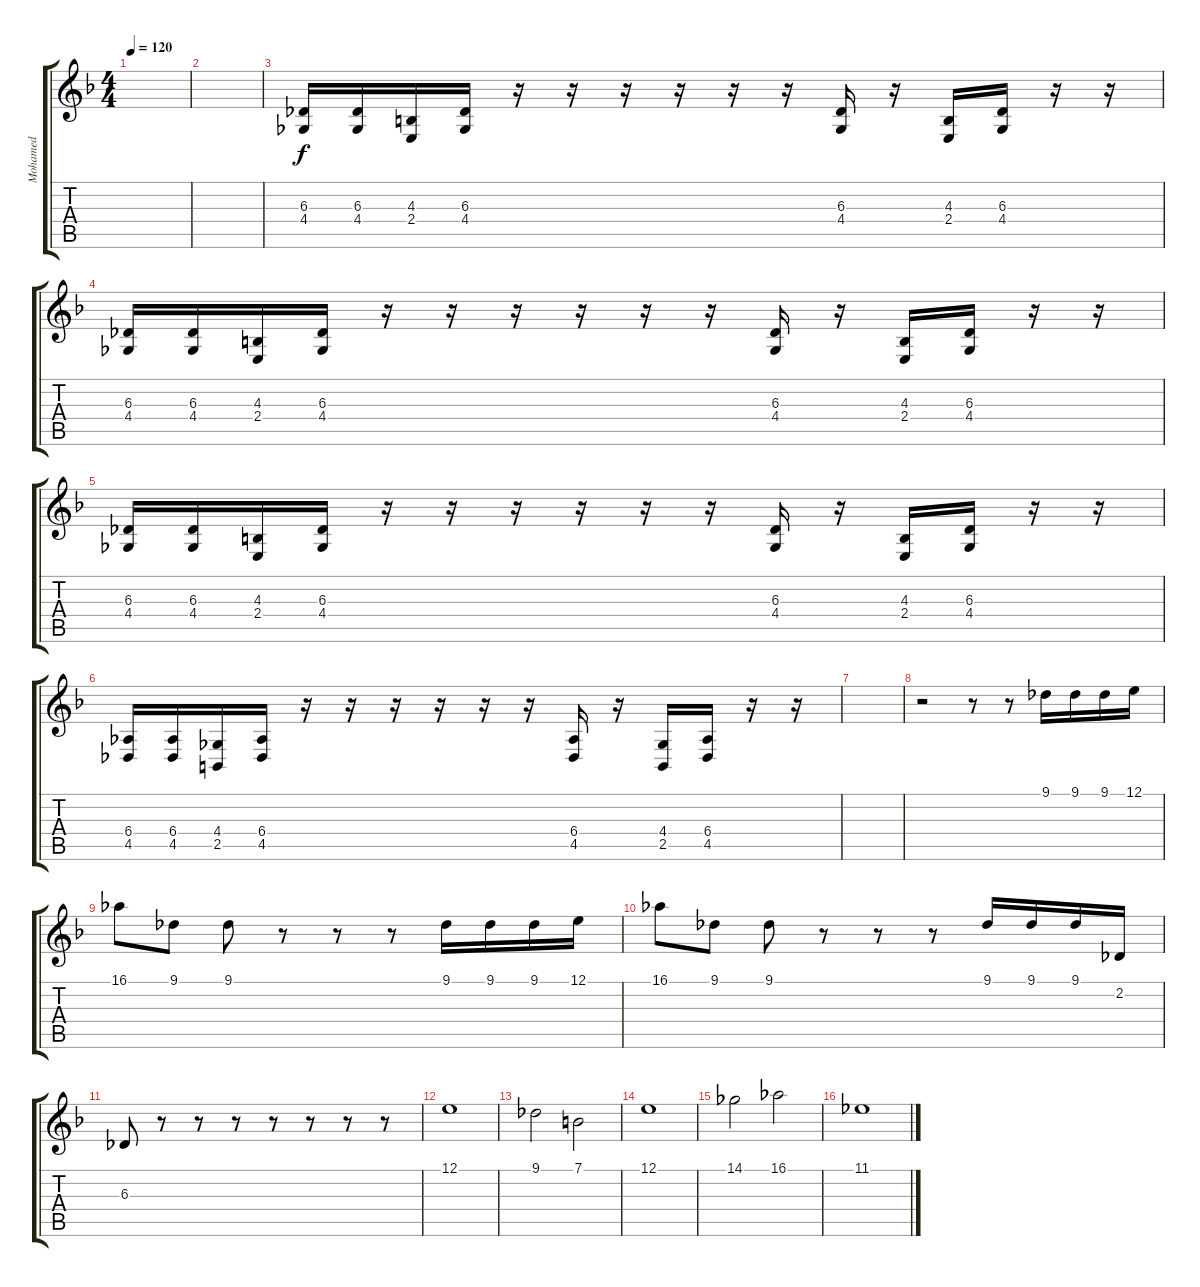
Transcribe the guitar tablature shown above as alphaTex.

\track ("Mohamed" "Mohamed") {instrument violin}
\staff {score tabs}
\tuning (E4 B3 G3 D3 A2 E2) {hide}
\ts (4 4)
\tempo 120
\clef g2
\ks dminor
|
|
(6.3 4.4).16{volume 14 instrument pizzicatostrings} (6.3 4.4).16 (4.3 2.4).16 (6.3 4.4).16 r.16 r.16 r.16 r.16 r.16 r.16 (6.3 4.4).16 r.16 (4.3 2.4).16 (6.3 4.4).16 r.16 r.16 |
(6.3 4.4).16 (6.3 4.4).16 (4.3 2.4).16 (6.3 4.4).16 r.16 r.16 r.16 r.16 r.16 r.16 (6.3 4.4).16 r.16 (4.3 2.4).16 (6.3 4.4).16 r.16 r.16 |
(6.3 4.4).16 (6.3 4.4).16 (4.3 2.4).16 (6.3 4.4).16 r.16 r.16 r.16 r.16 r.16 r.16 (6.3 4.4).16 r.16 (4.3 2.4).16 (6.3 4.4).16 r.16 r.16 |
(6.4 4.5).16 (6.4 4.5).16 (4.4 2.5).16 (6.4 4.5).16 r.16 r.16 r.16 r.16 r.16 r.16 (6.4 4.5).16 r.16 (4.4 2.5).16 (6.4 4.5).16 r.16 r.16 |
|
r.2{volume 16 instrument tremolostrings} r.8 r.8 9.1.16 9.1.16 9.1.16 12.1.16 |
16.1.8 9.1.8 9.1.8 r.8 r.8 r.8 9.1.16 9.1.16 9.1.16 12.1.16 |
16.1.8 9.1.8 9.1.8 r.8 r.8 r.8 9.1.16 9.1.16 9.1.16 2.2.16 |
6.3.8 r.8 r.8 r.8 r.8 r.8 r.8 r.8 |
12.1.1 |
9.1.2 7.1.2 |
12.1.1 |
14.1.2 16.1.2 |
11.1.1
